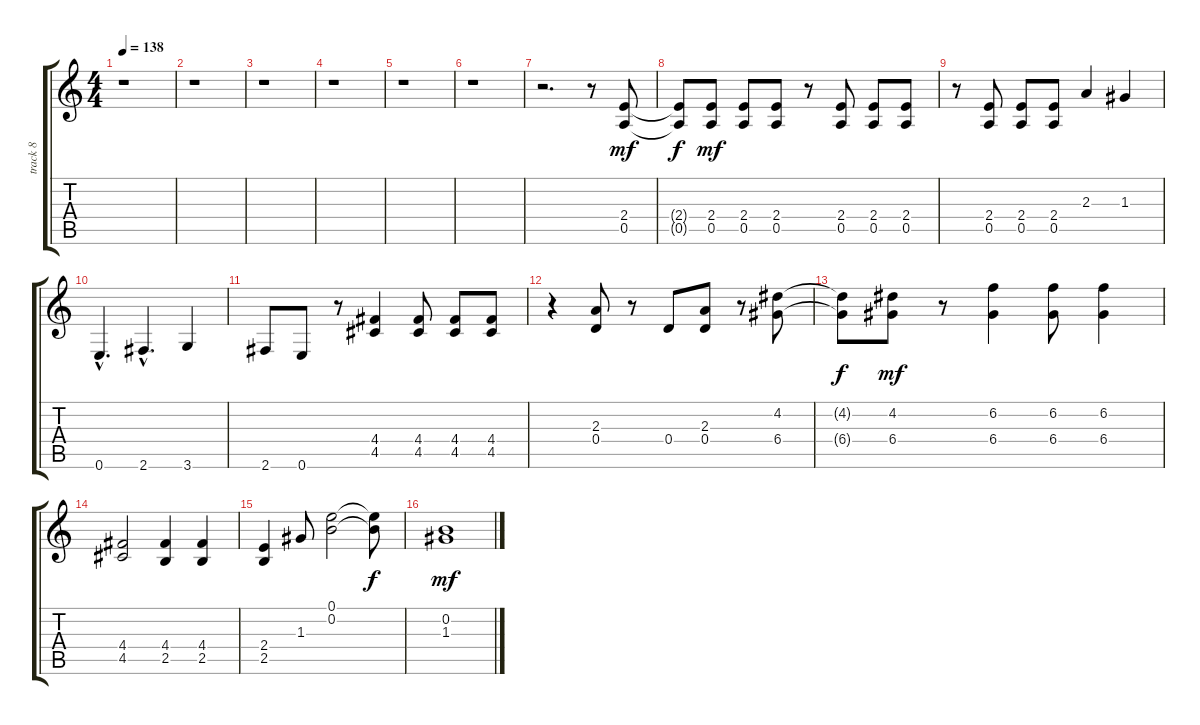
\track ("track 8 " "track 8 ") {instrument overdrivenguitar}
\staff {score tabs}
\tuning (E4 B3 G3 D3 A2 E2) {hide}
\ts (4 4)
\tempo 138
\clef g2
\ks c
r.1{dy mf instrument overdrivenguitar} |
r.1 |
r.1 |
r.1 |
r.1 |
r.1 |
r.2{d} r.8 (2.4 0.5).8 |
(2.4{t} 0.5{t}).8{dy f} (2.4 0.5).8{dy mf} (2.4 0.5).8 (2.4 0.5).8 r.8 (2.4 0.5).8 (2.4 0.5).8 (2.4 0.5).8 |
r.8 (2.4 0.5).8 (2.4 0.5).8 (2.4 0.5).8 2.3.4 1.3.4 |
0.6{hac}.4{d} 2.6{hac}.4{d} 3.6.4 |
2.6.8 0.6.8 r.8 (4.4 4.5).4 (4.4 4.5).8 (4.4 4.5).8 (4.4 4.5).8 |
r.4 (2.3 0.4).8 r.8 0.4.8 (2.3 0.4).8 r.8 (4.2 6.4).8 |
(4.2{t} 6.4{t}).8{dy f} (4.2 6.4).8{dy mf} r.8 (6.2 6.4).4 (6.2 6.4).8 (6.2 6.4).4 |
(4.4 4.5).2 (4.4 2.5).4 (4.4 2.5).4 |
(2.4 2.5).4 1.3.8 (0.1 0.2).2 (0.1{t} 0.2{t}).8{dy f} |
(0.2 1.3).1{dy mf}
